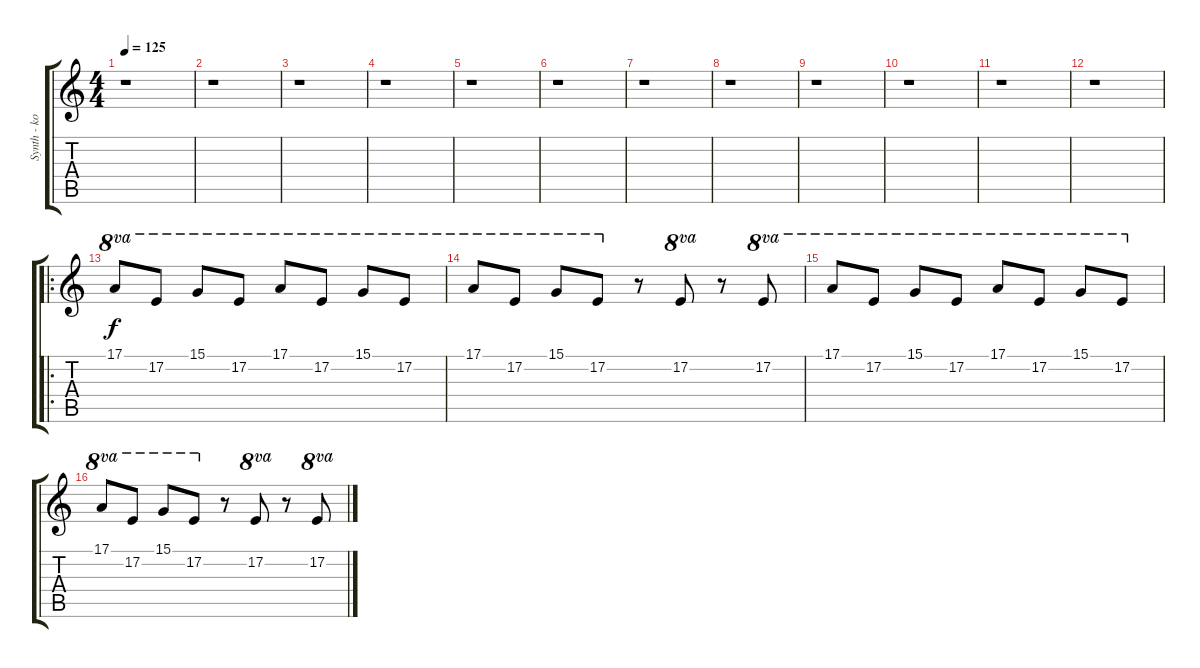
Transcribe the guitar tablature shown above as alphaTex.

\track ("Synth - koto" "Synth - ko") {instrument koto}
\staff {score tabs}
\tuning (E4 B3 G3 D3 A2 E2) {hide}
\ts (4 4)
\tempo 125
\clef g2
\ks c
r.1{dy f} |
r.1 |
r.1 |
r.1 |
r.1 |
r.1 |
r.1 |
r.1 |
r.1 |
r.1 |
r.1 |
r.1 |
\ro
17.1.8{ot 8va} 17.2.8{ot 8va} 15.1.8{ot 8va} 17.2.8{ot 8va} 17.1.8{ot 8va} 17.2.8{ot 8va} 15.1.8{ot 8va} 17.2.8{ot 8va} |
17.1.8{ot 8va} 17.2.8{ot 8va} 15.1.8{ot 8va} 17.2.8{ot 8va} r.8 17.2.8{ot 8va} r.8 17.2.8{ot 8va} |
17.1.8{ot 8va} 17.2.8{ot 8va} 15.1.8{ot 8va} 17.2.8{ot 8va} 17.1.8{ot 8va} 17.2.8{ot 8va} 15.1.8{ot 8va} 17.2.8{ot 8va} |
17.1.8{ot 8va} 17.2.8{ot 8va} 15.1.8{ot 8va} 17.2.8{ot 8va} r.8 17.2.8{ot 8va} r.8 17.2.8{ot 8va}
